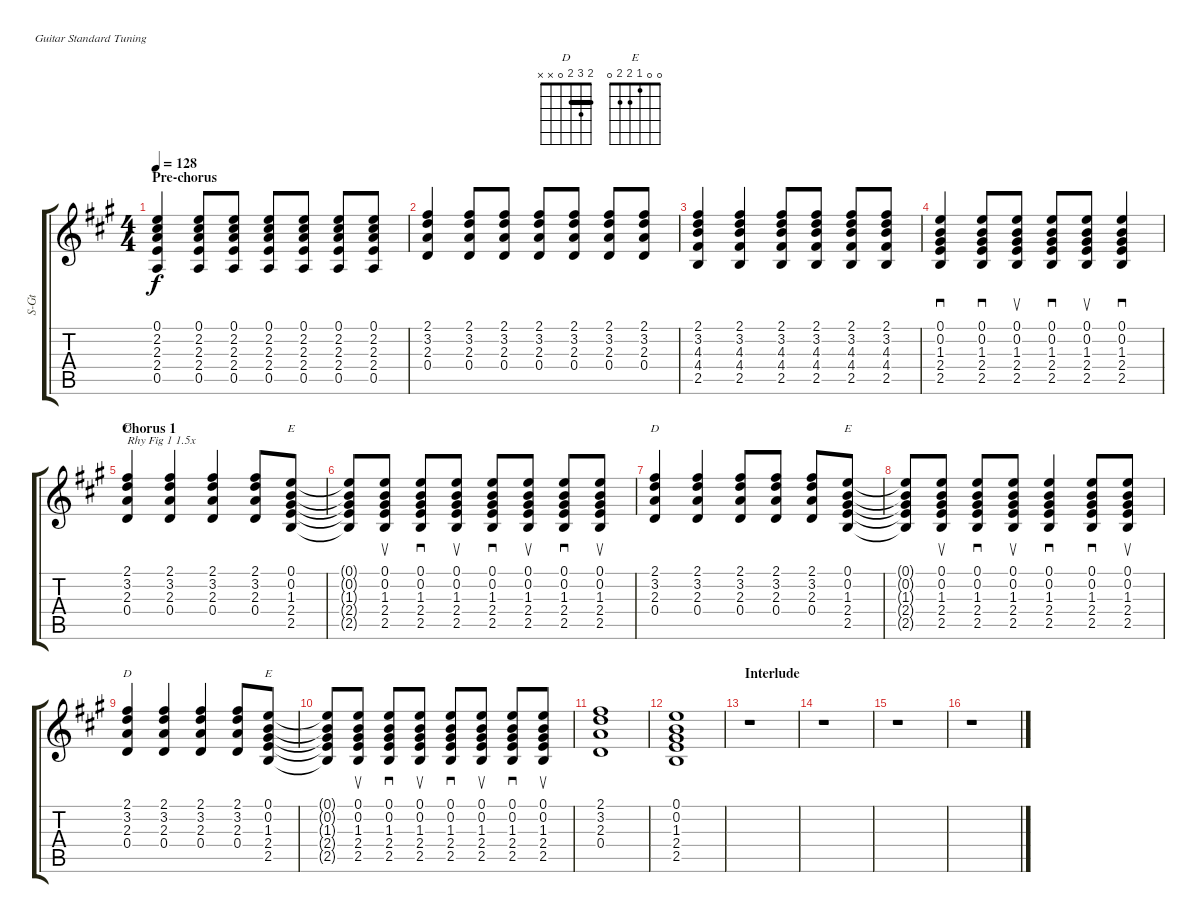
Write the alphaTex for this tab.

\defaultSystemsLayout 4
\bracketExtendMode groupsimilarinstruments
\otherSystemsTrackNameOrientation horizontal
\track ("Steel Guitar" "S-Gt") {defaultSystemsLayout 4 instrument acousticguitarsteel}
\staff {score tabs}
\tuning (E4 B3 G3 D3 A2 E2)
\chord ("D" 2 3 2 0 x x) {showfingering false barre 2}
\chord ("E" 0 0 1 2 2 0) {showfingering false}
\ts (4 4)
\section ("" "Pre-chorus")
\tempo 128
\clef g2
\ks a
(0.1 2.2 2.3 2.4 0.5).4{dy f} (0.1 2.2 2.3 2.4 0.5).8 (0.1 2.2 2.3 2.4 0.5).8 (0.1 2.2 2.3 2.4 0.5).8 (0.1 2.2 2.3 2.4 0.5).8 (0.1 2.2 2.3 2.4 0.5).8 (0.1 2.2 2.3 2.4 0.5).8 |
(2.1 3.2 2.3 0.4).4 (2.1 3.2 2.3 0.4).8 (2.1 3.2 2.3 0.4).8 (2.1 3.2 2.3 0.4).8 (2.1 3.2 2.3 0.4).8 (2.1 3.2 2.3 0.4).8 (2.1 3.2 2.3 0.4).8 |
(2.1 3.2 4.3 4.4 2.5).4 (2.1 3.2 4.3 4.4 2.5).4 (2.1 3.2 4.3 4.4 2.5).8 (2.1 3.2 4.3 4.4 2.5).8 (2.1 3.2 4.3 4.4 2.5).8 (2.1 3.2 4.3 4.4 2.5).8 |
(0.1 0.2 1.3 2.4 2.5).4{sd} (0.1 0.2 1.3 2.4 2.5).8{sd} (0.1 0.2 1.3 2.4 2.5).8{su} (0.1 0.2 1.3 2.4 2.5).8{sd} (0.1 0.2 1.3 2.4 2.5).8{su} (0.1 0.2 1.3 2.4 2.5).4{sd} |
\section ("" "Chorus 1")
(2.1 3.2 2.3 0.4).4{ch "D" txt "Rhy Fig 1 1.5x"} (2.1 3.2 2.3 0.4).4 (2.1 3.2 2.3 0.4).4 (2.1 3.2 2.3 0.4).8 (0.1 0.2 1.3 2.4 2.5).8{ch "E"} |
(2.5{t} 2.4{t} 1.3{t} 0.2{t} 0.1{t}).8 (0.1 0.2 1.3 2.4 2.5).8{su} (0.1 0.2 1.3 2.4 2.5).8{sd} (0.1 0.2 1.3 2.4 2.5).8{su} (0.1 0.2 1.3 2.4 2.5).8{sd} (0.1 0.2 1.3 2.4 2.5).8{su} (0.1 0.2 1.3 2.4 2.5).8{sd} (0.1 0.2 1.3 2.4 2.5).8{su} |
(2.1 3.2 2.3 0.4).4{ch "D"} (2.1 3.2 2.3 0.4).4 (2.1 3.2 2.3 0.4).8 (2.1 3.2 2.3 0.4).8 (2.1 3.2 2.3 0.4).8 (0.1 0.2 1.3 2.4 2.5).8{ch "E"} |
(2.5{t} 2.4{t} 1.3{t} 0.2{t} 0.1{t}).8 (0.1 0.2 1.3 2.4 2.5).8{su} (0.1 0.2 1.3 2.4 2.5).8{sd} (0.1 0.2 1.3 2.4 2.5).8{su} (0.1 0.2 1.3 2.4 2.5).4{sd} (0.1 0.2 1.3 2.4 2.5).8{sd} (0.1 0.2 1.3 2.4 2.5).8{su} |
(2.1 3.2 2.3 0.4).4{ch "D"} (2.1 3.2 2.3 0.4).4 (2.1 3.2 2.3 0.4).4 (2.1 3.2 2.3 0.4).8 (0.1 0.2 1.3 2.4 2.5).8{ch "E"} |
(2.5{t} 2.4{t} 1.3{t} 0.2{t} 0.1{t}).8 (0.1 0.2 1.3 2.4 2.5).8{su} (0.1 0.2 1.3 2.4 2.5).8{sd} (0.1 0.2 1.3 2.4 2.5).8{su} (0.1 0.2 1.3 2.4 2.5).8{sd} (0.1 0.2 1.3 2.4 2.5).8{su} (0.1 0.2 1.3 2.4 2.5).8{sd} (0.1 0.2 1.3 2.4 2.5).8{su} |
(2.1 3.2 2.3 0.4).1 |
(2.5 2.4 1.3 0.2 0.1).1 |
\section ("" "Interlude")
r.1 |
r.1 |
r.1 |
r.1
